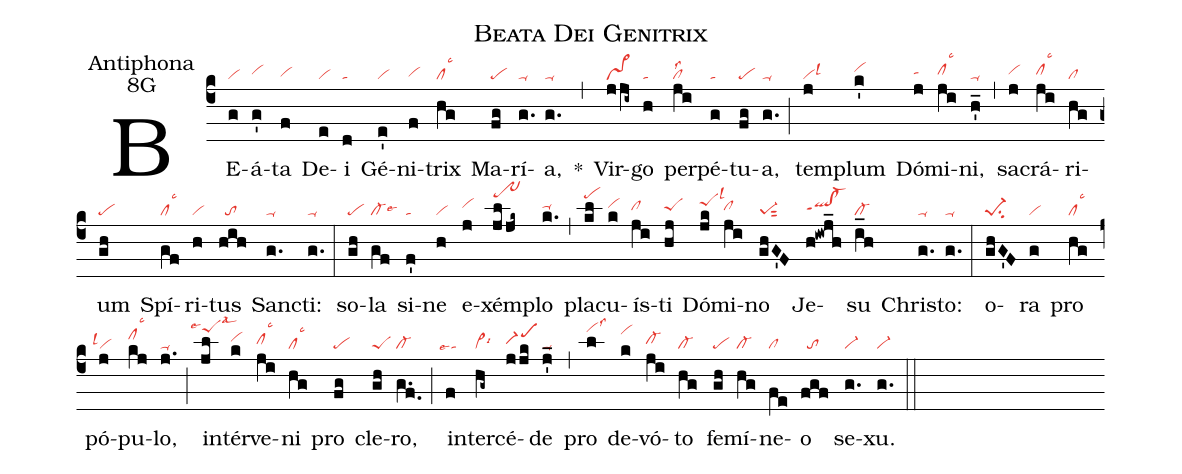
name:Beata Dei Genitrix;
office-part:Antiphona;
mode:8G;
nabc-lines:1;
%%
(c4) BE(g|vi)á(g'|vihh)ta(f|vihg) De(e|vi)i(d|ta) Gé(e'|vi)ni(f|vihg)trix(hg|cllsc3) Ma(fg|pe)rí(g.|ta-)a,(g.|ta-) *(,) Vir(jji~|vs>)go(h|ta) per(ji|cllss2)pé(g|ta)tu(fg|pe)a,(g.|ta-) (;) tem(j|vilsl3)plum(k'|vihi) Dó(j|tahh)mi(ji|clhhlsc3)ni,(h_'|ta-) (,) sa(j|vihh)crá(ji|clhhlsc3)ri(hg|cl)um(gh|pe) Spí(gf|cllsc3)ri(h|vi)tus(hih|//to) San(g.|ta-)cti:(g.|ta-) (:) so(gh|pe)la(gf|cl-lse6) si(f'|ta)ne(h|vi) e(j|vihi)xém(jl/jk~|tr~hm)plo(k.|ta-hi) (,) pla(kl|pehm)cu(k|vihi)ís(ji|clhh)ti(hj|peShh) Dó(jk|peShjlsl3)mi(ji|clhh)no(ghG'F|pe-1sut2) Je(h!iwj_h|qlhh!cl-hhppt1)su(i_h|cl-) Chris(g.|ta-)to:(g.|ta-) (:) o(ghG'F|pe-1su2)ra(g|vi) pro(hg|cllsc3) pó(j|``vilsl1)pu(kj|clhjlsc3)lo,(j.|ta-) (;) in(jl|```peShmlse4lsal3)tér(k|vihi)ve(ji|clhhlsc3)ni(hg|cllsc3) pro(fg|pe) cle(gh|peS)ro,(g.f.|cl-) (;) in(f|``talse4)ter(hg~|vi>lsi6)cé(jjk|scM1hh)de(j'_|ta-) (,) pro(l|vihmlss3) de(k|vihl)vó(ji|cl-hh)to(hg|cl-) fe(gh|pe)mí(hg|cl-)ne(fe|cl)o(fgf|//to) se(g.|vi-)xu.(g.|vi-) (::)
